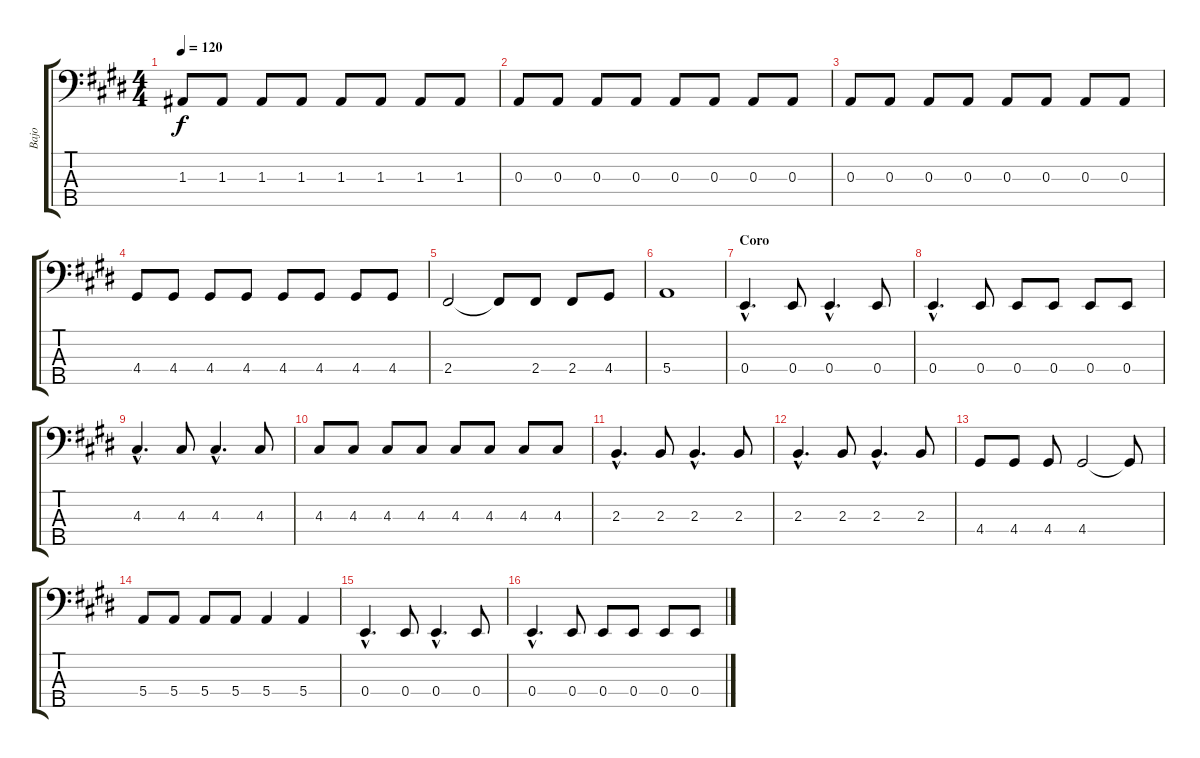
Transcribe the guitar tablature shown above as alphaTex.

\track ("Bajo" "Bajo") {instrument electricbasspick}
\staff {score tabs}
\tuning (G2 D2 A1 E1 B0) {hide}
\ts (4 4)
\tempo 120
\clef f4
\ks e
1.3.8{dy f} 1.3.8 1.3.8 1.3.8 1.3.8 1.3.8 1.3.8 1.3.8 |
0.3.8 0.3.8 0.3.8 0.3.8 0.3.8 0.3.8 0.3.8 0.3.8 |
0.3.8 0.3.8 0.3.8 0.3.8 0.3.8 0.3.8 0.3.8 0.3.8 |
4.4.8 4.4.8 4.4.8 4.4.8 4.4.8 4.4.8 4.4.8 4.4.8 |
2.4.2 2.4{t}.8 2.4.8 2.4.8 4.4.8 |
5.4.1 |
\section ("" "Coro")
0.4{hac}.4{d} 0.4.8 0.4{hac}.4{d} 0.4.8 |
0.4{hac}.4{d} 0.4.8 0.4.8 0.4.8 0.4.8 0.4.8 |
4.3{hac}.4{d} 4.3.8 4.3{hac}.4{d} 4.3.8 |
4.3.8 4.3.8 4.3.8 4.3.8 4.3.8 4.3.8 4.3.8 4.3.8 |
2.3{hac}.4{d} 2.3.8 2.3{hac}.4{d} 2.3.8 |
2.3{hac}.4{d} 2.3.8 2.3{hac}.4{d} 2.3.8 |
4.4.8 4.4.8 4.4.8 4.4.2 4.4{t}.8 |
5.4.8 5.4.8 5.4.8 5.4.8 5.4.4 5.4.4 |
0.4{hac}.4{d} 0.4.8 0.4{hac}.4{d} 0.4.8 |
0.4{hac}.4{d} 0.4.8 0.4.8 0.4.8 0.4.8 0.4.8
